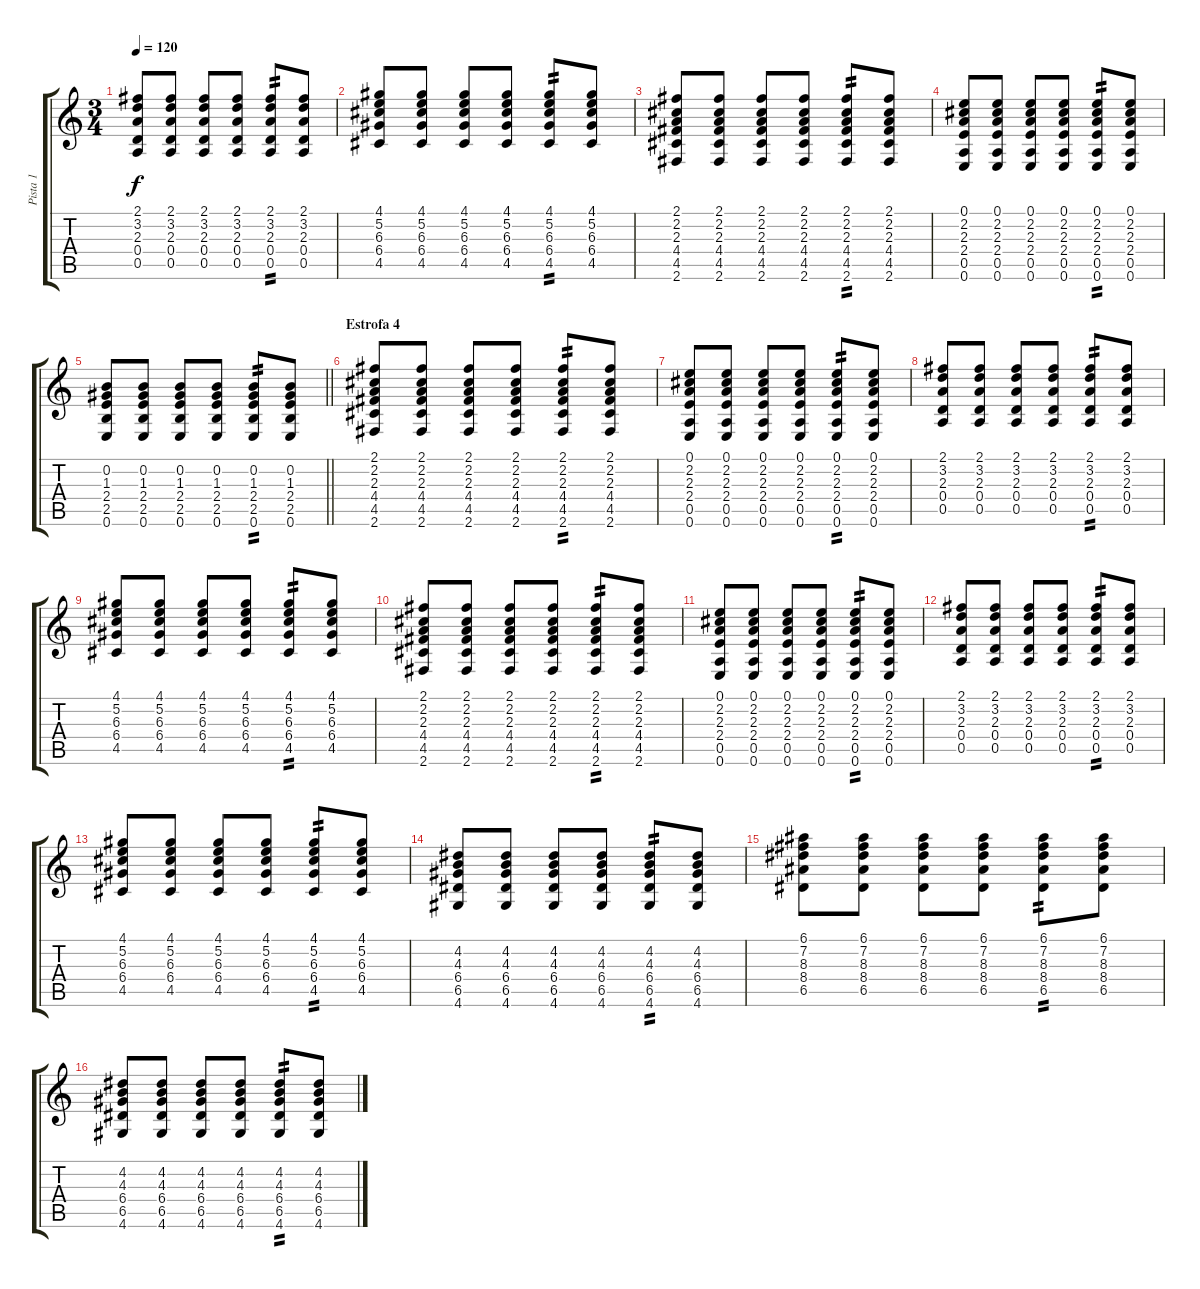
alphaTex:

\track ("Pista 1" "Pista 1") {instrument acousticguitarnylon}
\staff {score tabs}
\tuning (E4 B3 G3 D3 A2 E2) {hide}
\ts (3 4)
\tempo 120
\clef g2
\ks c
(2.1 3.2 2.3 0.4 0.5).8{dy f} (2.1 3.2 2.3 0.4 0.5).8 (2.1 3.2 2.3 0.4 0.5).8 (2.1 3.2 2.3 0.4 0.5).8 (2.1 3.2 2.3 0.4 0.5).8{tp 2} (2.1 3.2 2.3 0.4 0.5).8 |
(4.1 5.2 6.3 6.4 4.5).8 (4.1 5.2 6.3 6.4 4.5).8 (4.1 5.2 6.3 6.4 4.5).8 (4.1 5.2 6.3 6.4 4.5).8 (4.1 5.2 6.3 6.4 4.5).8{tp 2} (4.1 5.2 6.3 6.4 4.5).8 |
(2.1 2.2 2.3 4.4 4.5 2.6).8 (2.1 2.2 2.3 4.4 4.5 2.6).8 (2.1 2.2 2.3 4.4 4.5 2.6).8 (2.1 2.2 2.3 4.4 4.5 2.6).8 (2.1 2.2 2.3 4.4 4.5 2.6).8{tp 2} (2.1 2.2 2.3 4.4 4.5 2.6).8 |
(0.1 2.2 2.3 2.4 0.5 0.6).8 (0.1 2.2 2.3 2.4 0.5 0.6).8 (0.1 2.2 2.3 2.4 0.5 0.6).8 (0.1 2.2 2.3 2.4 0.5 0.6).8 (0.1 2.2 2.3 2.4 0.5 0.6).8{tp 2} (0.1 2.2 2.3 2.4 0.5 0.6).8 |
\barLineRight lightlight
(0.2 1.3 2.4 2.5 0.6).8 (0.2 1.3 2.4 2.5 0.6).8 (0.2 1.3 2.4 2.5 0.6).8 (0.2 1.3 2.4 2.5 0.6).8 (0.2 1.3 2.4 2.5 0.6).8{tp 2} (0.2 1.3 2.4 2.5 0.6).8 |
\section ("" "Estrofa 4")
(2.1 2.2 2.3 4.4 4.5 2.6).8 (2.1 2.2 2.3 4.4 4.5 2.6).8 (2.1 2.2 2.3 4.4 4.5 2.6).8 (2.1 2.2 2.3 4.4 4.5 2.6).8 (2.1 2.2 2.3 4.4 4.5 2.6).8{tp 2} (2.1 2.2 2.3 4.4 4.5 2.6).8 |
(0.1 2.2 2.3 2.4 0.5 0.6).8 (0.1 2.2 2.3 2.4 0.5 0.6).8 (0.1 2.2 2.3 2.4 0.5 0.6).8 (0.1 2.2 2.3 2.4 0.5 0.6).8 (0.1 2.2 2.3 2.4 0.5 0.6).8{tp 2} (0.1 2.2 2.3 2.4 0.5 0.6).8 |
(2.1 3.2 2.3 0.4 0.5).8 (2.1 3.2 2.3 0.4 0.5).8 (2.1 3.2 2.3 0.4 0.5).8 (2.1 3.2 2.3 0.4 0.5).8 (2.1 3.2 2.3 0.4 0.5).8{tp 2} (2.1 3.2 2.3 0.4 0.5).8 |
(4.1 5.2 6.3 6.4 4.5).8 (4.1 5.2 6.3 6.4 4.5).8 (4.1 5.2 6.3 6.4 4.5).8 (4.1 5.2 6.3 6.4 4.5).8 (4.1 5.2 6.3 6.4 4.5).8{tp 2} (4.1 5.2 6.3 6.4 4.5).8 |
(2.1 2.2 2.3 4.4 4.5 2.6).8 (2.1 2.2 2.3 4.4 4.5 2.6).8 (2.1 2.2 2.3 4.4 4.5 2.6).8 (2.1 2.2 2.3 4.4 4.5 2.6).8 (2.1 2.2 2.3 4.4 4.5 2.6).8{tp 2} (2.1 2.2 2.3 4.4 4.5 2.6).8 |
(0.1 2.2 2.3 2.4 0.5 0.6).8 (0.1 2.2 2.3 2.4 0.5 0.6).8 (0.1 2.2 2.3 2.4 0.5 0.6).8 (0.1 2.2 2.3 2.4 0.5 0.6).8 (0.1 2.2 2.3 2.4 0.5 0.6).8{tp 2} (0.1 2.2 2.3 2.4 0.5 0.6).8 |
(2.1 3.2 2.3 0.4 0.5).8 (2.1 3.2 2.3 0.4 0.5).8 (2.1 3.2 2.3 0.4 0.5).8 (2.1 3.2 2.3 0.4 0.5).8 (2.1 3.2 2.3 0.4 0.5).8{tp 2} (2.1 3.2 2.3 0.4 0.5).8 |
(4.1 5.2 6.3 6.4 4.5).8 (4.1 5.2 6.3 6.4 4.5).8 (4.1 5.2 6.3 6.4 4.5).8 (4.1 5.2 6.3 6.4 4.5).8 (4.1 5.2 6.3 6.4 4.5).8{tp 2} (4.1 5.2 6.3 6.4 4.5).8 |
(4.2 4.3 6.4 6.5 4.6).8 (4.2 4.3 6.4 6.5 4.6).8 (4.2 4.3 6.4 6.5 4.6).8 (4.2 4.3 6.4 6.5 4.6).8 (4.2 4.3 6.4 6.5 4.6).8{tp 2} (4.2 4.3 6.4 6.5 4.6).8 |
(6.1 7.2 8.3 8.4 6.5).8 (6.1 7.2 8.3 8.4 6.5).8 (6.1 7.2 8.3 8.4 6.5).8 (6.1 7.2 8.3 8.4 6.5).8 (6.1 7.2 8.3 8.4 6.5).8{tp 2} (6.1 7.2 8.3 8.4 6.5).8 |
(4.2 4.3 6.4 6.5 4.6).8 (4.2 4.3 6.4 6.5 4.6).8 (4.2 4.3 6.4 6.5 4.6).8 (4.2 4.3 6.4 6.5 4.6).8 (4.2 4.3 6.4 6.5 4.6).8{tp 2} (4.2 4.3 6.4 6.5 4.6).8
